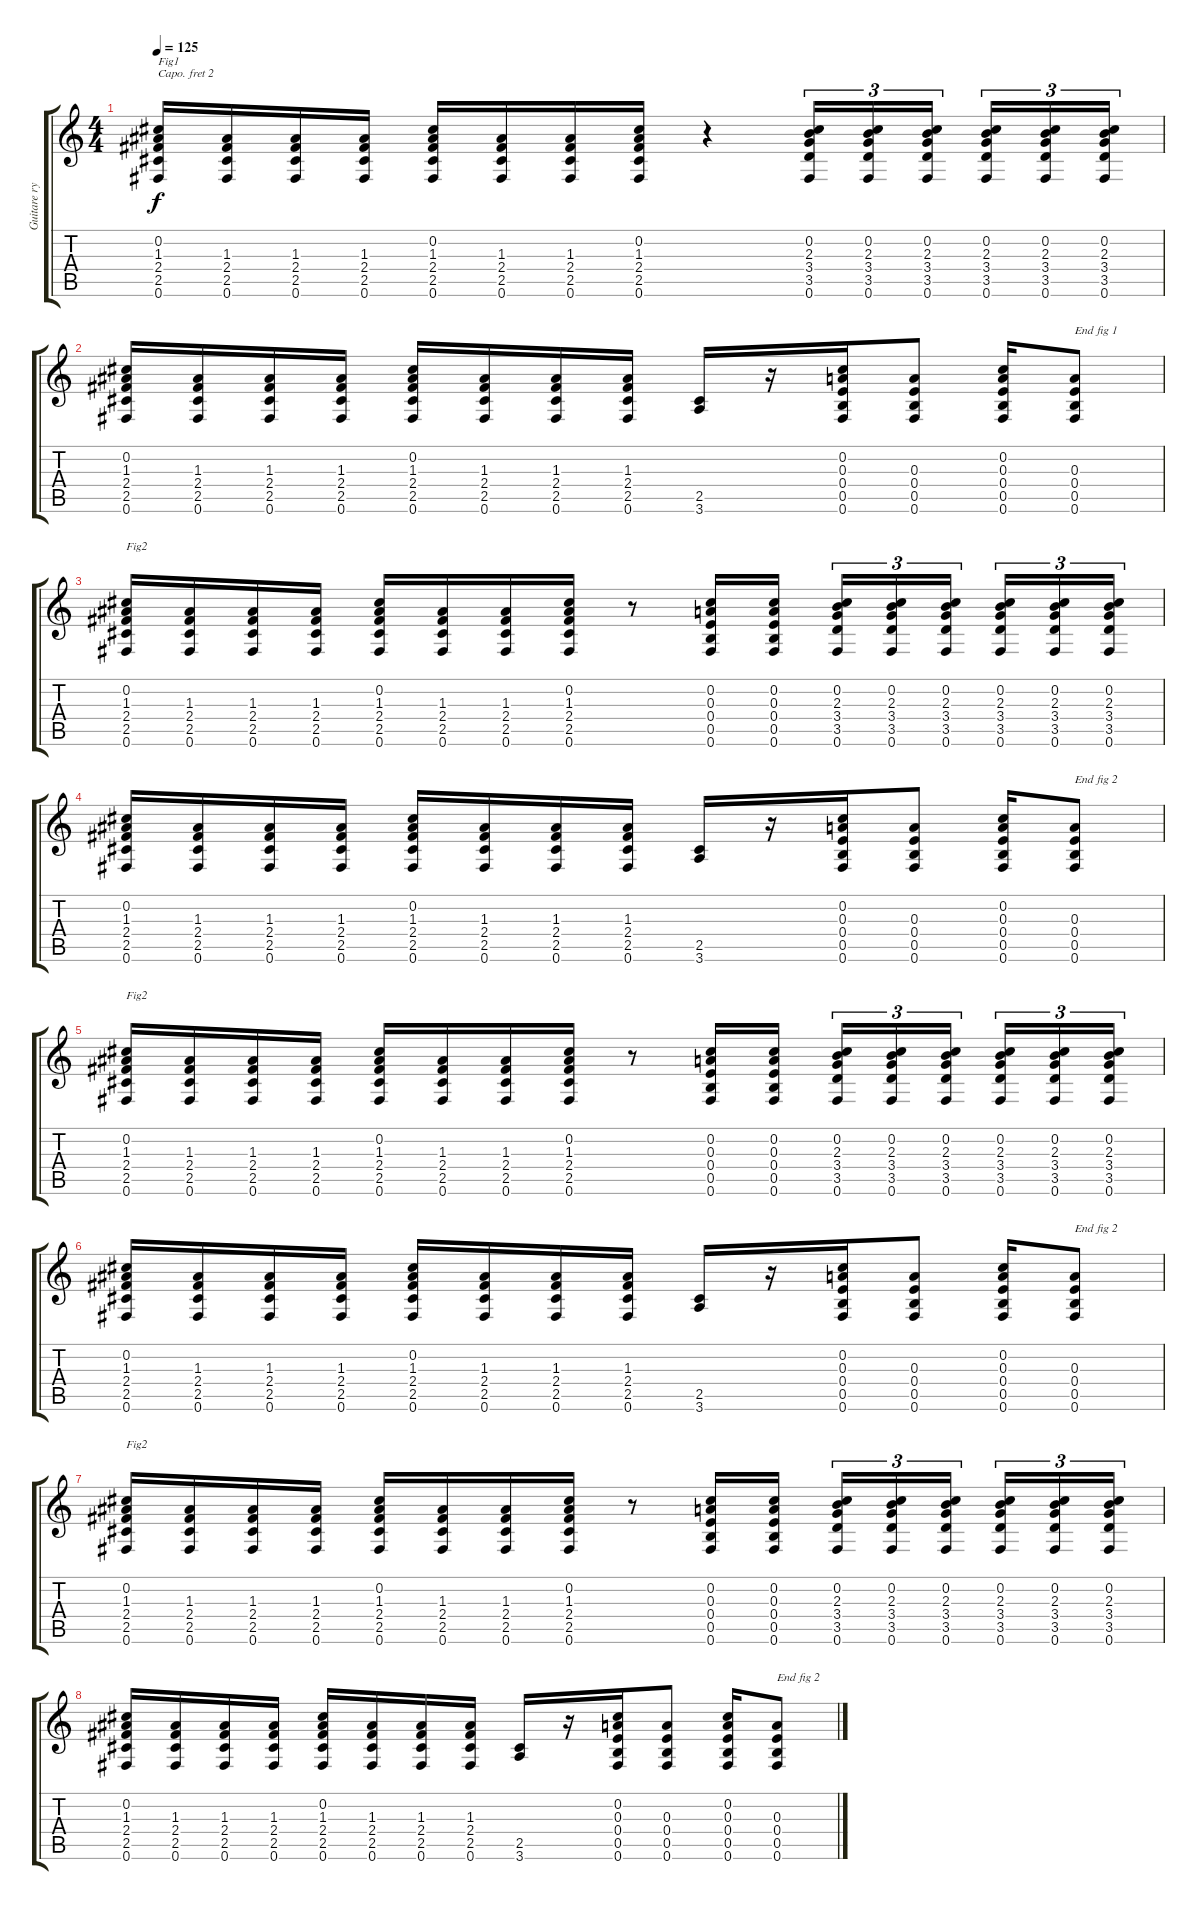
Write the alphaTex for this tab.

\track ("Guitare ryth2 Robert Capo2" "Guitare ry") {instrument acousticguitarsteel}
\staff {score tabs}
\capo 2
\tuning (E4 B3 G3 D3 A2 E2) {hide}
\ts (4 4)
\tempo 125
\clef g2
\ks c
(0.2 1.3 2.4 2.5 0.6).16{txt "Fig1" dy f} (1.3 2.4 2.5 0.6).16 (1.3 2.4 2.5 0.6).16 (1.3 2.4 2.5 0.6).16 (0.2 1.3 2.4 2.5 0.6).16 (1.3 2.4 2.5 0.6).16 (1.3 2.4 2.5 0.6).16 (0.2 1.3 2.4 2.5 0.6).16 r.4 (0.2 2.3 3.4 3.5 0.6).16{tu (3 2)} (0.2 2.3 3.4 3.5 0.6).16{tu (3 2)} (0.2 2.3 3.4 3.5 0.6).16{tu (3 2)} (0.2 2.3 3.4 3.5 0.6).16{tu (3 2)} (0.2 2.3 3.4 3.5 0.6).16{tu (3 2)} (0.2 2.3 3.4 3.5 0.6).16{tu (3 2)} |
(0.2 1.3 2.4 2.5 0.6).16 (1.3 2.4 2.5 0.6).16 (1.3 2.4 2.5 0.6).16 (1.3 2.4 2.5 0.6).16 (0.2 1.3 2.4 2.5 0.6).16 (1.3 2.4 2.5 0.6).16 (1.3 2.4 2.5 0.6).16 (1.3 2.4 2.5 0.6).16 (2.5 3.6).16 r.16 (0.2 0.3 0.4 0.5 0.6).16 (0.3 0.4 0.5 0.6).8 (0.2 0.3 0.4 0.5 0.6).16 (0.3 0.4 0.5 0.6).8{txt "End fig 1"} |
(0.2 1.3 2.4 2.5 0.6).16{txt "Fig2"} (1.3 2.4 2.5 0.6).16 (1.3 2.4 2.5 0.6).16 (1.3 2.4 2.5 0.6).16 (0.2 1.3 2.4 2.5 0.6).16 (1.3 2.4 2.5 0.6).16 (1.3 2.4 2.5 0.6).16 (0.2 1.3 2.4 2.5 0.6).16 r.8 (0.2 0.3 0.4 0.5 0.6).16 (0.2 0.3 0.4 0.5 0.6).16 (0.2 2.3 3.4 3.5 0.6).16{tu (3 2)} (0.2 2.3 3.4 3.5 0.6).16{tu (3 2)} (0.2 2.3 3.4 3.5 0.6).16{tu (3 2)} (0.2 2.3 3.4 3.5 0.6).16{tu (3 2)} (0.2 2.3 3.4 3.5 0.6).16{tu (3 2)} (0.2 2.3 3.4 3.5 0.6).16{tu (3 2)} |
(0.2 1.3 2.4 2.5 0.6).16 (1.3 2.4 2.5 0.6).16 (1.3 2.4 2.5 0.6).16 (1.3 2.4 2.5 0.6).16 (0.2 1.3 2.4 2.5 0.6).16 (1.3 2.4 2.5 0.6).16 (1.3 2.4 2.5 0.6).16 (1.3 2.4 2.5 0.6).16 (2.5 3.6).16 r.16 (0.2 0.3 0.4 0.5 0.6).16 (0.3 0.4 0.5 0.6).8 (0.2 0.3 0.4 0.5 0.6).16 (0.3 0.4 0.5 0.6).8{txt "End fig 2"} |
(0.2 1.3 2.4 2.5 0.6).16{txt "Fig2"} (1.3 2.4 2.5 0.6).16 (1.3 2.4 2.5 0.6).16 (1.3 2.4 2.5 0.6).16 (0.2 1.3 2.4 2.5 0.6).16 (1.3 2.4 2.5 0.6).16 (1.3 2.4 2.5 0.6).16 (0.2 1.3 2.4 2.5 0.6).16 r.8 (0.2 0.3 0.4 0.5 0.6).16 (0.2 0.3 0.4 0.5 0.6).16 (0.2 2.3 3.4 3.5 0.6).16{tu (3 2)} (0.2 2.3 3.4 3.5 0.6).16{tu (3 2)} (0.2 2.3 3.4 3.5 0.6).16{tu (3 2)} (0.2 2.3 3.4 3.5 0.6).16{tu (3 2)} (0.2 2.3 3.4 3.5 0.6).16{tu (3 2)} (0.2 2.3 3.4 3.5 0.6).16{tu (3 2)} |
(0.2 1.3 2.4 2.5 0.6).16 (1.3 2.4 2.5 0.6).16 (1.3 2.4 2.5 0.6).16 (1.3 2.4 2.5 0.6).16 (0.2 1.3 2.4 2.5 0.6).16 (1.3 2.4 2.5 0.6).16 (1.3 2.4 2.5 0.6).16 (1.3 2.4 2.5 0.6).16 (2.5 3.6).16 r.16 (0.2 0.3 0.4 0.5 0.6).16 (0.3 0.4 0.5 0.6).8 (0.2 0.3 0.4 0.5 0.6).16 (0.3 0.4 0.5 0.6).8{txt "End fig 2"} |
(0.2 1.3 2.4 2.5 0.6).16{txt "Fig2"} (1.3 2.4 2.5 0.6).16 (1.3 2.4 2.5 0.6).16 (1.3 2.4 2.5 0.6).16 (0.2 1.3 2.4 2.5 0.6).16 (1.3 2.4 2.5 0.6).16 (1.3 2.4 2.5 0.6).16 (0.2 1.3 2.4 2.5 0.6).16 r.8 (0.2 0.3 0.4 0.5 0.6).16 (0.2 0.3 0.4 0.5 0.6).16 (0.2 2.3 3.4 3.5 0.6).16{tu (3 2)} (0.2 2.3 3.4 3.5 0.6).16{tu (3 2)} (0.2 2.3 3.4 3.5 0.6).16{tu (3 2)} (0.2 2.3 3.4 3.5 0.6).16{tu (3 2)} (0.2 2.3 3.4 3.5 0.6).16{tu (3 2)} (0.2 2.3 3.4 3.5 0.6).16{tu (3 2)} |
(0.2 1.3 2.4 2.5 0.6).16 (1.3 2.4 2.5 0.6).16 (1.3 2.4 2.5 0.6).16 (1.3 2.4 2.5 0.6).16 (0.2 1.3 2.4 2.5 0.6).16 (1.3 2.4 2.5 0.6).16 (1.3 2.4 2.5 0.6).16 (1.3 2.4 2.5 0.6).16 (2.5 3.6).16 r.16 (0.2 0.3 0.4 0.5 0.6).16 (0.3 0.4 0.5 0.6).8 (0.2 0.3 0.4 0.5 0.6).16 (0.3 0.4 0.5 0.6).8{txt "End fig 2"}
